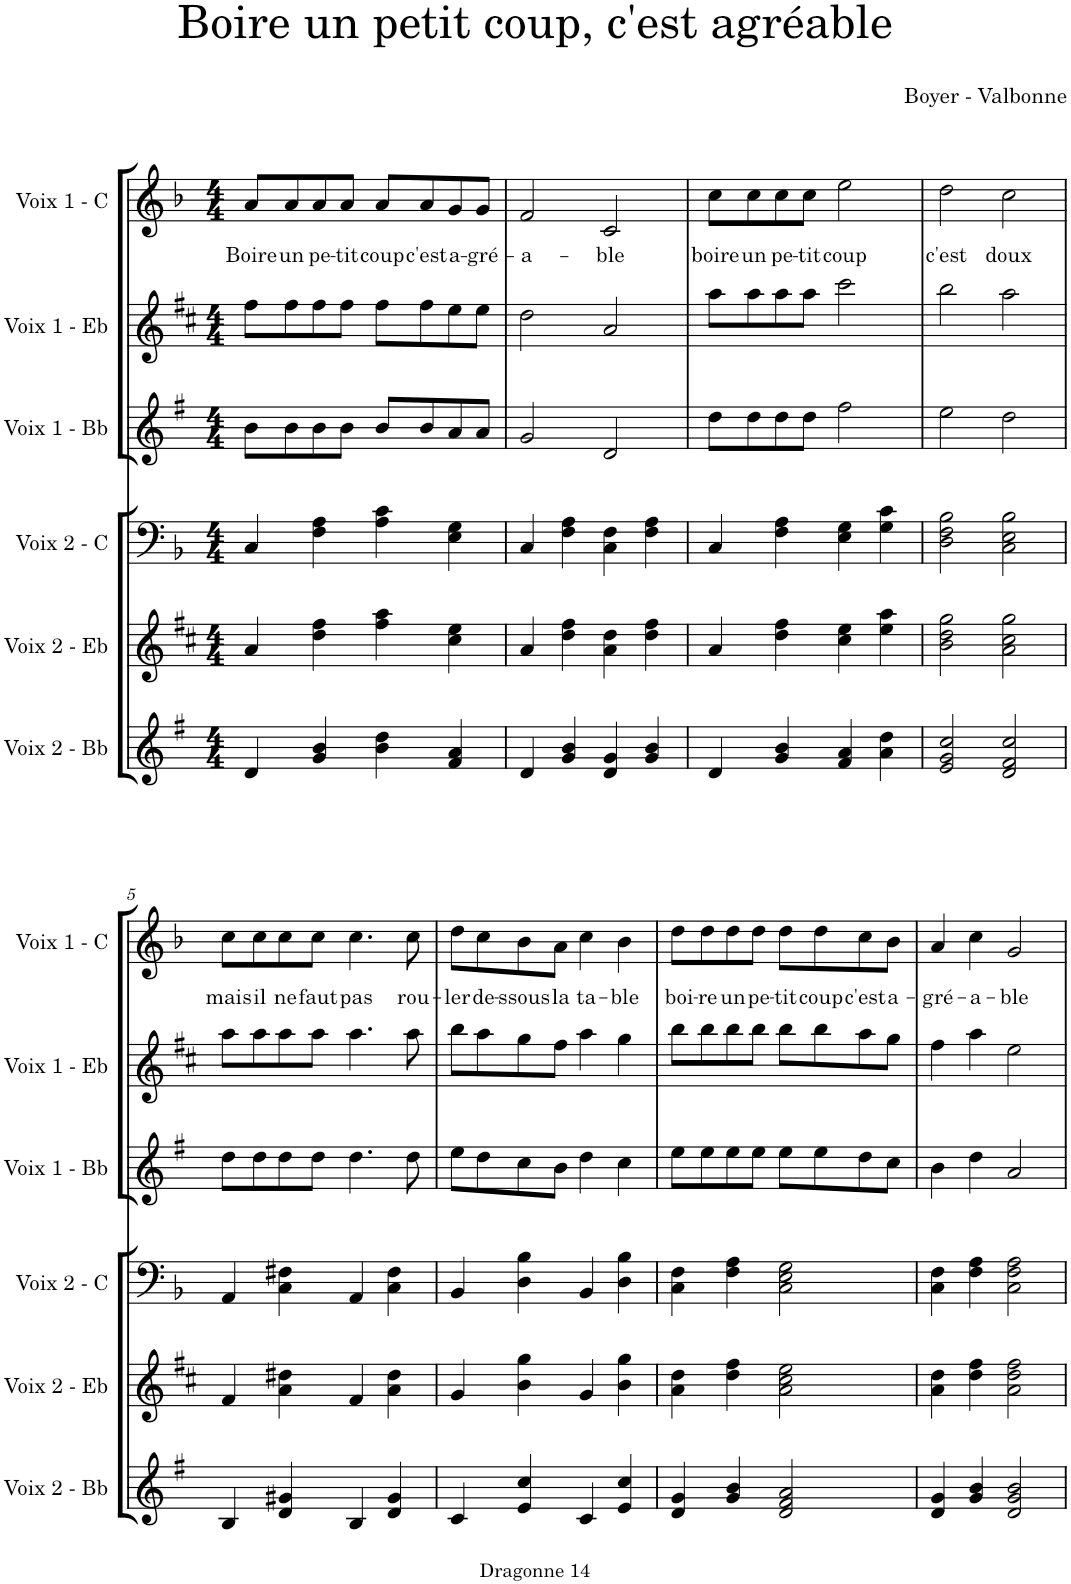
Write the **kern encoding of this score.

**kern	**kern	**kern	**kern	**kern	**kern	**text
*part6	*part5	*part4	*part3	*part2	*part1	*part1
*staff6	*staff5	*staff4	*staff3	*staff2	*staff1	*staff1
*I"Voix 2 - Bb	*I"Voix 2 - Eb	*I"Voix 2 - C	*I"Voix 1 - Bb	*I"Voix 1 - Eb	*I"Voix 1 - C	*
*I'Voix 2 - Bb	*I'Voix 2 - Eb	*I'Voix 2 - C	*I'Voix 1 - Bb	*I'Voix 1 - Eb	*I'Voix 1 - C	*
*clefG2	*clefG2	*clefF4	*clefG2	*clefG2	*clefG2	*
*Trd8c14	*Trd12c21	*	*Trd8c14	*Trd5c9	*	*
*k[f#]	*k[f#c#]	*k[b-]	*k[f#]	*k[f#c#]	*k[b-]	*
*M4/4	*M4/4	*M4/4	*M4/4	*M4/4	*M4/4	*
=1	=1	=1	=1	=1	=1	=1
!	!	!	!	!	!	!LO:LY:b
4d/	4a/	4C/	8b\L	8ff#\L	8a/L	Boire
!	!	!	!	!	!	!LO:LY:b
.	.	.	8b\	8ff#\	8a/	un
!	!	!	!	!	!	!LO:LY:b
4g/ 4b/	4dd\ 4ff#\	4F\ 4A\	8b\	8ff#\	8a/	pe-
!	!	!	!	!	!	!LO:LY:b
.	.	.	8b\J	8ff#\J	8a/J	-tit
!	!	!	!	!	!	!LO:LY:b
4b\ 4dd\	4ff#\ 4aa\	4A\ 4c\	8b/L	8ff#\L	8a/L	coup
!	!	!	!	!	!	!LO:LY:b
.	.	.	8b/	8ff#\	8a/	c'est
!	!	!	!	!	!	!LO:LY:b
4f#/ 4a/	4cc#\ 4ee\	4E\ 4G\	8a/	8ee\	8g/	a-
!	!	!	!	!	!	!LO:LY:b
.	.	.	8a/J	8ee\J	8g/J	-gré-
=2	=2	=2	=2	=2	=2	=2
!	!	!	!	!	!	!LO:LY:b
4d/	4a/	4C/	2g/	2dd\	2f/	-a-
4g/ 4b/	4dd\ 4ff#\	4F\ 4A\	.	.	.	.
!	!	!	!	!	!	!LO:LY:b
4d/ 4g/	4a\ 4dd\	4C\ 4F\	2d/	2a/	2c/	-ble
4g/ 4b/	4dd\ 4ff#\	4F\ 4A\	.	.	.	.
=3	=3	=3	=3	=3	=3	=3
!	!	!	!	!	!	!LO:LY:b
4d/	4a/	4C/	8dd\L	8aa\L	8cc\L	boire
!	!	!	!	!	!	!LO:LY:b
.	.	.	8dd\	8aa\	8cc\	un
!	!	!	!	!	!	!LO:LY:b
4g/ 4b/	4dd\ 4ff#\	4F\ 4A\	8dd\	8aa\	8cc\	pe-
!	!	!	!	!	!	!LO:LY:b
.	.	.	8dd\J	8aa\J	8cc\J	-tit
!	!	!	!	!	!	!LO:LY:b
4f#/ 4a/	4cc#\ 4ee\	4E\ 4G\	2ff#\	2ccc#\	2ee\	coup
4a\ 4dd\	4ee\ 4aa\	4G\ 4c\	.	.	.	.
=4	=4	=4	=4	=4	=4	=4
!	!	!	!	!	!	!LO:LY:b
2e/ 2g/ 2cc/	2b\ 2dd\ 2gg\	2D\ 2F\ 2B-\	2ee\	2bb\	2dd\	c'est
!	!	!	!	!	!	!LO:LY:b
2d/ 2f#/ 2cc/	2a\ 2cc#\ 2gg\	2C\ 2E\ 2B-\	2dd\	2aa\	2cc\	doux
!!LO:LB:g=z
=5	=5	=5	=5	=5	=5	=5
!	!	!	!	!	!	!LO:LY:b
4B/	4f#/	4AA/	8dd\L	8aa\L	8cc\L	mais
!	!	!	!	!	!	!LO:LY:b
.	.	.	8dd\	8aa\	8cc\	il
!	!	!	!	!	!	!LO:LY:b
4d/ 4g#X/	4a\ 4dd#X\	4C\ 4F#X\	8dd\	8aa\	8cc\	ne
!	!	!	!	!	!	!LO:LY:b
.	.	.	8dd\J	8aa\J	8cc\J	faut
!	!	!	!	!	!	!LO:LY:b
4B/	4f#/	4AA/	4.dd\	4.aa\	4.cc\	pas
4d/ 4g#/	4a\ 4dd#\	4C\ 4F#\	.	.	.	.
!	!	!	!	!	!	!LO:LY:b
.	.	.	8dd\	8aa\	8cc\	rou-
=6	=6	=6	=6	=6	=6	=6
!	!	!	!	!	!	!LO:LY:b
4c/	4g/	4BB-/	8ee\L	8bb\L	8dd\L	-ler
!	!	!	!	!	!	!LO:LY:b
.	.	.	8dd\	8aa\	8cc\	de-
!	!	!	!	!	!	!LO:LY:b
4e/ 4cc/	4b\ 4gg\	4D\ 4B-\	8cc\	8gg\	8b-\	-ssous
!	!	!	!	!	!	!LO:LY:b
.	.	.	8b\J	8ff#\J	8a\J	la
!	!	!	!	!	!	!LO:LY:b
4c/	4g/	4BB-/	4dd\	4aa\	4cc\	ta-
!	!	!	!	!	!	!LO:LY:b
4e/ 4cc/	4b\ 4gg\	4D\ 4B-\	4cc\	4gg\	4b-\	-ble
=7	=7	=7	=7	=7	=7	=7
!	!	!	!	!	!	!LO:LY:b
4d/ 4g/	4a\ 4dd\	4C\ 4F\	8ee\L	8bb\L	8dd\L	boi-
!	!	!	!	!	!	!LO:LY:b
.	.	.	8ee\	8bb\	8dd\	-re
!	!	!	!	!	!	!LO:LY:b
4g/ 4b/	4dd\ 4ff#\	4F\ 4A\	8ee\	8bb\	8dd\	un
!	!	!	!	!	!	!LO:LY:b
.	.	.	8ee\J	8bb\J	8dd\J	pe-
!	!	!	!	!	!	!LO:LY:b
2d/ 2f#/ 2a/	2a\ 2cc#\ 2ee\	2C\ 2E\ 2G\	8ee\L	8bb\L	8dd\L	-tit
!	!	!	!	!	!	!LO:LY:b
.	.	.	8ee\	8bb\	8dd\	coup
!	!	!	!	!	!	!LO:LY:b
.	.	.	8dd\	8aa\	8cc\	c'est
!	!	!	!	!	!	!LO:LY:b
.	.	.	8cc\J	8gg\J	8b-\J	a-
=8	=8	=8	=8	=8	=8	=8
!	!	!	!	!	!	!LO:LY:b
4d/ 4g/	4a\ 4dd\	4C\ 4F\	4b\	4ff#\	4a/	-gré-
!	!	!	!	!	!	!LO:LY:b
4g/ 4b/	4dd\ 4ff#\	4F\ 4A\	4dd\	4aa\	4cc\	-a-
!	!	!	!	!	!	!LO:LY:b
2d/ 2g/ 2b/	2a\ 2dd\ 2ff#\	2C\ 2F\ 2A\	2a/	2ee\	2g/	-ble
=	=	=	=	=	=	=
*-	*-	*-	*-	*-	*-	*-
